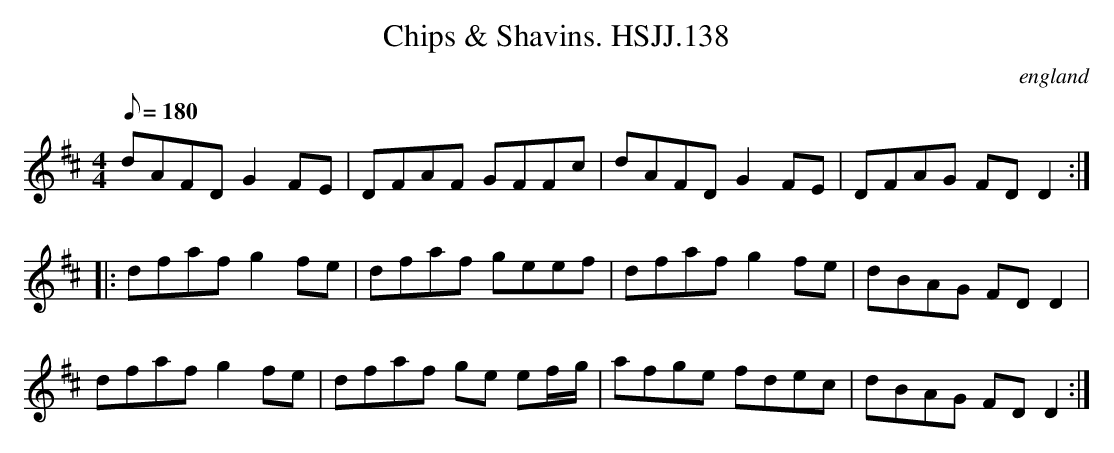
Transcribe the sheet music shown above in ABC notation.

X:1
T:Chips & Shavins. HSJJ.138
O:england
M:4/4
L:1/8
Q:180
K:D
dAFDG2F-E|DFAF GFFc|dAFDG2FE|DFAG FDD2:|
|:dfafg2fe|dfaf geef|dfafg2fe|dBAG FDD2|
dfafg2fe|dfaf ge ef/-g/|afge fdec|dBAG FDD2:|]
